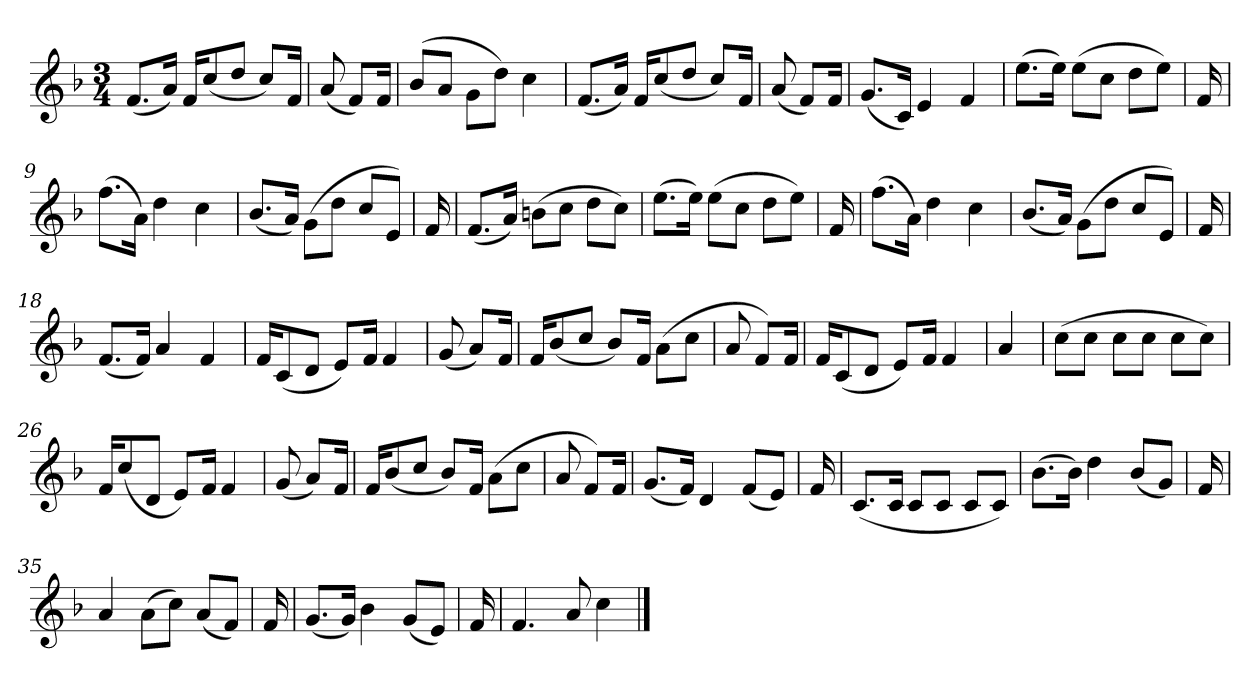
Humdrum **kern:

**kern
*part1
*staff1
*clefG2
*k[b-]
*F:
*M3/4
=
(8.f/L
16a/Jk)
16f/KL
(8cc/
8dd/J
8cc/L)
16f/Jk
=2y
(8a
8f/L)
16f/Jk
=3
(8b-/L
8a/J
8g\L
8dd\J)
4cc
=4
(8.f/L
16a/Jk)
16f/KL
(8cc/
8dd/J
8cc/L)
16f/Jk
=5y
(8a
8f/L)
16f/Jk
=6
(8.g/L
16c/Jk)
4e
4f
=7y
(8.ee\L
16ee\Jk)
(8ee\L
8cc\J
8dd\L
8ee\J)
=8y
16f
=9
(8.ff\L
16a\Jk)
4dd
4cc
=10
(8.b-/L
16a/Jk)
(8g\L
8dd\J
8cc/L
8e/J)
=11y
16f
=12
(8.f/L
16a/Jk)
(8bn\L
8cc\J
8dd\L
8cc\J)
=13y
(8.ee\L
16ee\Jk)
(8ee\L
8cc\J
8dd\L
8ee\J)
=14y
16f
=15
(8.ff\L
16a\Jk)
4dd
4cc
=16
(8.b-/L
16a/Jk)
(8g\L
8dd\J
8cc/L
8e/J)
=17y
16f
=18
(8.f/L
16f/Jk)
4a
4f
=19y
16f/KL
(8c/
8d/J
8e/L)
16f/Jk
4f
=20y
(8g
8a/L)
16f/Jk
=21
16f/KL
(8b-/
8cc/J
8b-/L)
16f/Jk
(8a\L
8cc\J
=22y
8a
8f/L)
16f/Jk
=23
16f/KL
(8c/
8d/J
8e/L)
16f/Jk
4f
=24y
4a
=25
(8cc\L
8cc\J
8cc\L
8cc\J
8cc\L
8cc\J)
=26y
16f/KL
(8cc/
8d/J
8e/L)
16f/Jk
4f
=27y
(8g
8a/L)
16f/Jk
=28
16f/KL
(8b-/
8cc/J
8b-/L)
16f/Jk
(8a\L
8cc\J
=29y
8a
8f/L)
16f/Jk
=30
(8.g/L
16f/Jk)
4d
(8f/L
8e/J)
=31y
16f
=32
(8.c/L
16c/Jk
8c/L
8c/J
8c/L
8c/J)
=33y
(8.b-\L
16b-\Jk)
4dd
(8b-/L
8g/J)
=34y
16f
=35
4a
(8a\L
8cc\J)
(8a/L
8f/J)
=36y
16f
=37
(8.g/L
16g/Jk)
4b-
(8g/L
8e/J)
=38y
16f
=39
4.f
8a
4cc
==
*-
